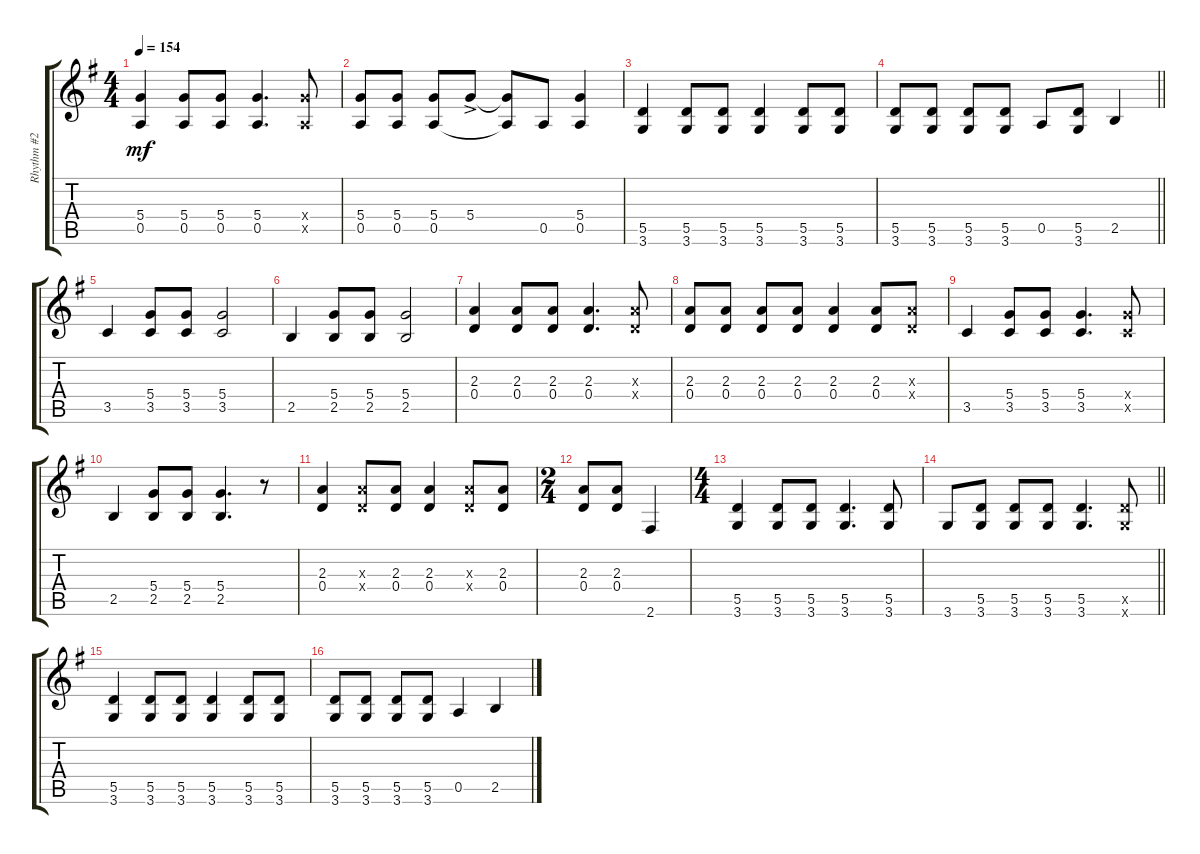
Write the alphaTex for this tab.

\track ("Rhythm #2" "Rhythm #2") {instrument electricguitarmuted}
\staff {score tabs}
\tuning (E4 B3 G3 D3 A2 E2) {hide}
\ts (4 4)
\tempo 154
\clef g2
\ks g
(5.4 0.5).4{dy mf} (5.4 0.5).8 (5.4 0.5).8 (5.4 0.5).4{d} (5.4{x} 0.5{x}).8 |
(5.4 0.5).8 (5.4 0.5).8 (5.4 0.5).8 5.4{ac}.8 (5.4{t} 0.5{t}).8 0.5.8 (5.4 0.5).4 |
(5.5 3.6).4 (5.5 3.6).8 (5.5 3.6).8 (5.5 3.6).4 (5.5 3.6).8 (5.5 3.6).8 |
\barLineRight lightlight
(5.5 3.6).8 (5.5 3.6).8 (5.5 3.6).8 (5.5 3.6).8 0.5.8 (5.5 3.6).8 2.5.4 |
3.5.4 (5.4 3.5).8 (5.4 3.5).8 (5.4 3.5).2 |
2.5.4 (5.4 2.5).8 (5.4 2.5).8 (5.4 2.5).2 |
(2.3 0.4).4 (2.3 0.4).8 (2.3 0.4).8 (2.3 0.4).4{d} (2.3{x} 0.4{x}).8 |
(2.3 0.4).8 (2.3 0.4).8 (2.3 0.4).8 (2.3 0.4).8 (2.3 0.4).4 (2.3 0.4).8 (2.3{x} 0.4{x}).8 |
3.5.4 (5.4 3.5).8 (5.4 3.5).8 (5.4 3.5).4{d} (5.4{x} 3.5{x}).8 |
2.5.4 (5.4 2.5).8 (5.4 2.5).8 (5.4 2.5).4{d} r.8 |
(2.3 0.4).4 (2.3{x} 0.4{x}).8 (2.3 0.4).8 (2.3 0.4).4 (2.3{x} 0.4{x}).8 (2.3 0.4).8 |
\ts (2 4)
(2.3 0.4).8 (2.3 0.4).8 2.6.4 |
\ts (4 4)
(5.5 3.6).4 (5.5 3.6).8 (5.5 3.6).8 (5.5 3.6).4{d} (5.5 3.6).8 |
\barLineRight lightlight
3.6.8 (5.5 3.6).8 (5.5 3.6).8 (5.5 3.6).8 (5.5 3.6).4{d} (5.5{x} 3.6{x}).8 |
(5.5 3.6).4 (5.5 3.6).8 (5.5 3.6).8 (5.5 3.6).4 (5.5 3.6).8 (5.5 3.6).8 |
(5.5 3.6).8 (5.5 3.6).8 (5.5 3.6).8 (5.5 3.6).8 0.5.4 2.5.4
